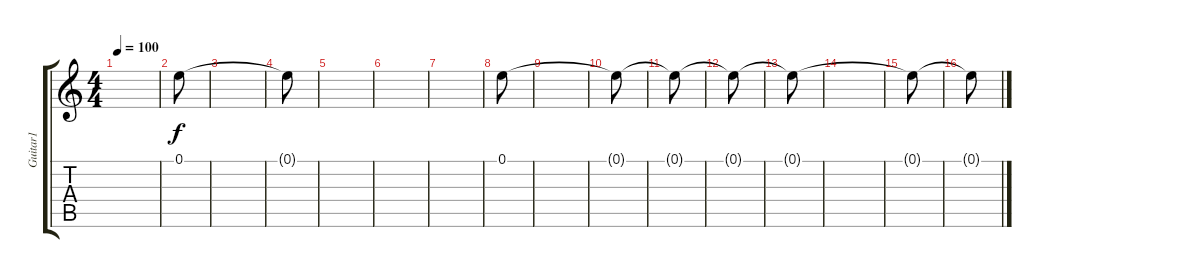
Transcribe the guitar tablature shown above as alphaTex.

\track ("Guitar1" "Guitar1") {instrument electricguitarclean}
\staff {score tabs}
\tuning (E4 B3 G3 D3 A2 E2) {hide}
\ts (4 4)
\tempo 100
\clef g2
\ks c
|
0.1{t}.8 |
|
0.1{t}.8 |
|
|
|
0.1.8 |
|
0.1{t}.8 |
0.1{t}.8 |
0.1{t}.8 |
0.1{t}.8 |
|
0.1{t}.8 |
0.1{t}.8
